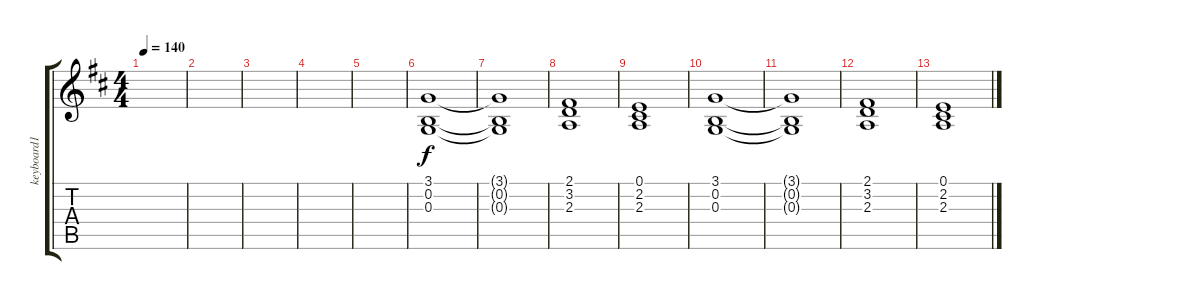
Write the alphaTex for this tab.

\track ("keyboard1" "keyboard1") {instrument stringensemble2}
\staff {score tabs}
\tuning (E4 B3 G3 D3 A2 E2) {hide}
\ts (4 4)
\tempo 140
\clef g2
\ks d
|
|
|
|
|
(3.1 0.2 0.3).1 |
(3.1{t} 0.2{t} 0.3{t}).1 |
(2.1 3.2 2.3).1 |
(0.1 2.2 2.3).1 |
(3.1 0.2 0.3).1 |
(3.1{t} 0.2{t} 0.3{t}).1 |
(2.1 3.2 2.3).1 |
(0.1 2.2 2.3).1
